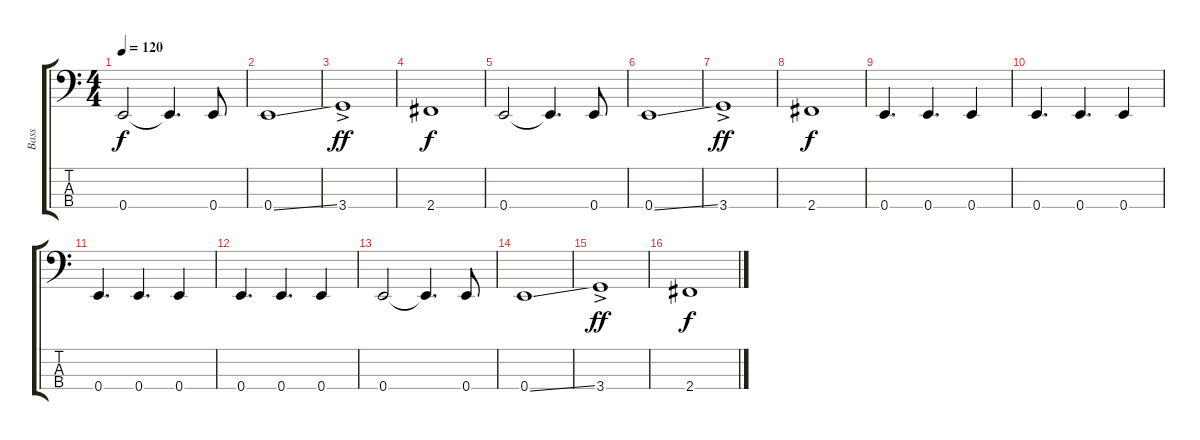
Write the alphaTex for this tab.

\track ("Bass" "Bass") {instrument electricbassfinger}
\staff {score tabs}
\tuning (G2 D2 A1 E1) {hide}
\ts (4 4)
\tempo 120
\clef f4
\ks c
0.4.2{dy f} 0.4{t}.4{d} 0.4.8 |
0.4{ss}.1 |
3.4{ac}.1{dy ff} |
2.4.1{dy f} |
0.4.2 0.4{t}.4{d} 0.4.8 |
0.4{ss}.1 |
3.4{ac}.1{dy ff} |
2.4.1{dy f} |
0.4.4{d} 0.4.4{d} 0.4.4 |
0.4.4{d} 0.4.4{d} 0.4.4 |
0.4.4{d} 0.4.4{d} 0.4.4 |
0.4.4{d} 0.4.4{d} 0.4.4 |
0.4.2 0.4{t}.4{d} 0.4.8 |
0.4{ss}.1 |
3.4{ac}.1{dy ff} |
2.4.1{dy f}
